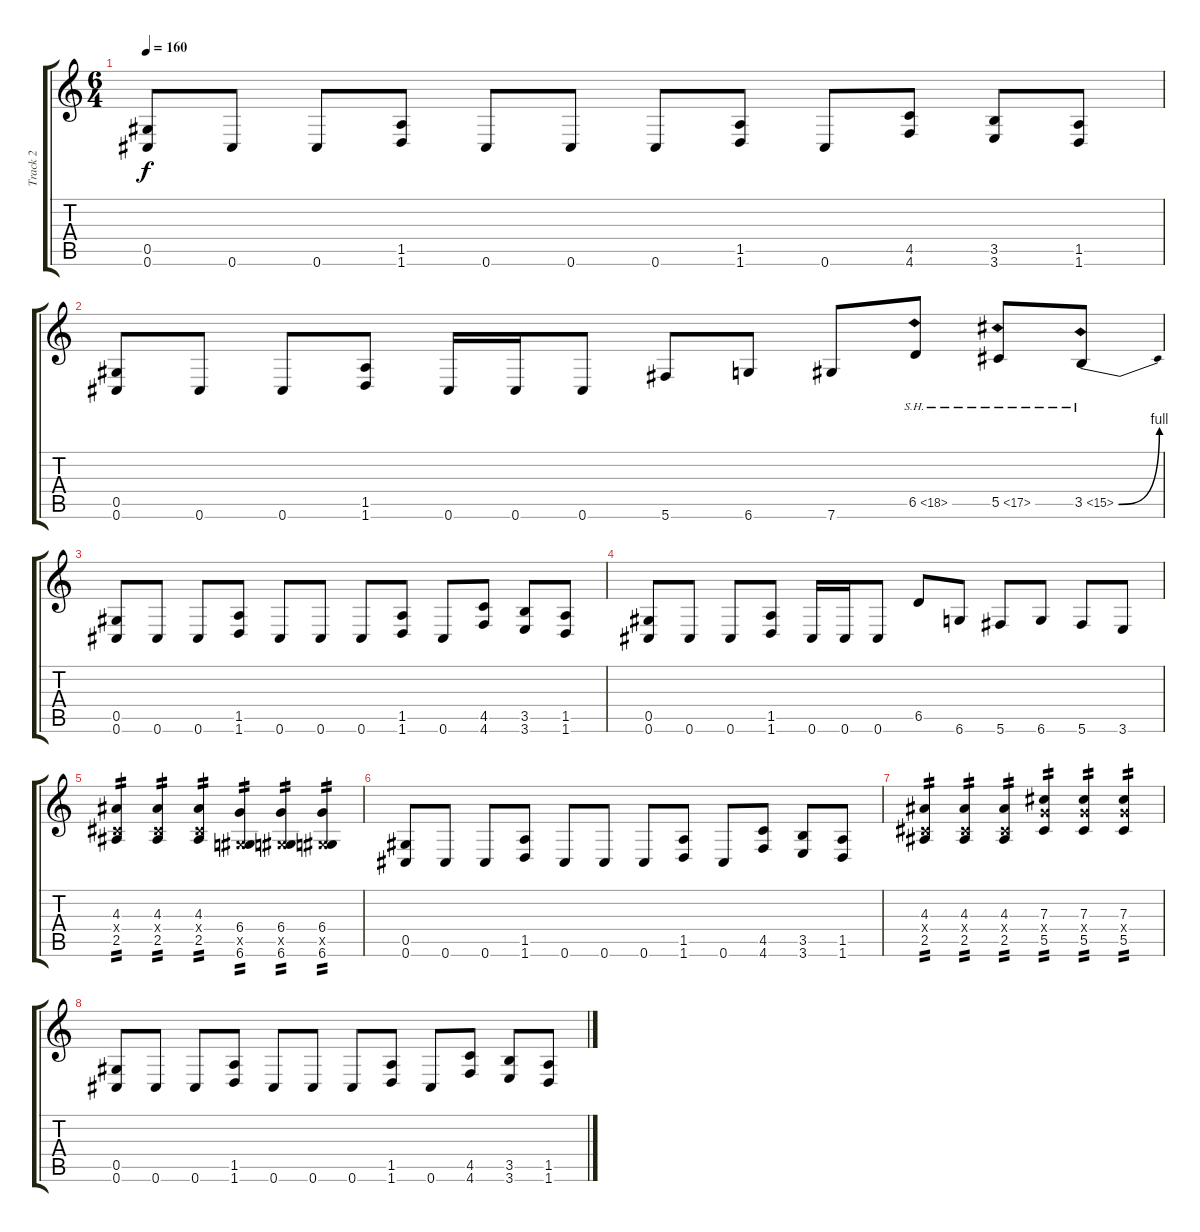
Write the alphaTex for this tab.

\track ("Track 2" "Track 2") {instrument distortionguitar}
\staff {score tabs}
\tuning (Eb4 Bb3 Gb3 Db3 Ab2 Db2) {hide}
\ts (6 4)
\tempo 160
\clef g2
\ks c
(0.5 0.6).8{dy f} 0.6.8 0.6.8 (1.5 1.6).8 0.6.8 0.6.8 0.6.8 (1.5 1.6).8 0.6.8 (4.5 4.6).8 (3.5 3.6).8 (1.5 1.6).8 |
(0.5 0.6).8 0.6.8 0.6.8 (1.5 1.6).8 0.6.16 0.6.16 0.6.8 5.6.8 6.6.8 7.6.8 6.5{sh 12}.8 5.5{sh 12}.8 3.5{be (bend 0 0 60 4) sh 12}.8 |
(0.5 0.6).8 0.6.8 0.6.8 (1.5 1.6).8 0.6.8 0.6.8 0.6.8 (1.5 1.6).8 0.6.8 (4.5 4.6).8 (3.5 3.6).8 (1.5 1.6).8 |
(0.5 0.6).8 0.6.8 0.6.8 (1.5 1.6).8 0.6.16 0.6.16 0.6.8 6.5.8 6.6.8 5.6.8 6.6.8 5.6.8 3.6.8 |
(4.3 0.4{x} 2.5).4{tp 2} (4.3 0.4{x} 2.5).4{tp 2} (4.3 0.4{x} 2.5).4{tp 2} (6.4 0.5{x} 6.6).4{tp 2} (6.4 0.5{x} 6.6).4{tp 2} (6.4 0.5{x} 6.6).4{tp 2} |
(0.5 0.6).8 0.6.8 0.6.8 (1.5 1.6).8 0.6.8 0.6.8 0.6.8 (1.5 1.6).8 0.6.8 (4.5 4.6).8 (3.5 3.6).8 (1.5 1.6).8 |
(4.3 0.4{x} 2.5).4{tp 2} (4.3 0.4{x} 2.5).4{tp 2} (4.3 0.4{x} 2.5).4{tp 2} (7.3 6.4{x} 5.5).4{tp 2} (7.3 6.4{x} 5.5).4{tp 2} (7.3 6.4{x} 5.5).4{tp 2} |
(0.5 0.6).8 0.6.8 0.6.8 (1.5 1.6).8 0.6.8 0.6.8 0.6.8 (1.5 1.6).8 0.6.8 (4.5 4.6).8 (3.5 3.6).8 (1.5 1.6).8
